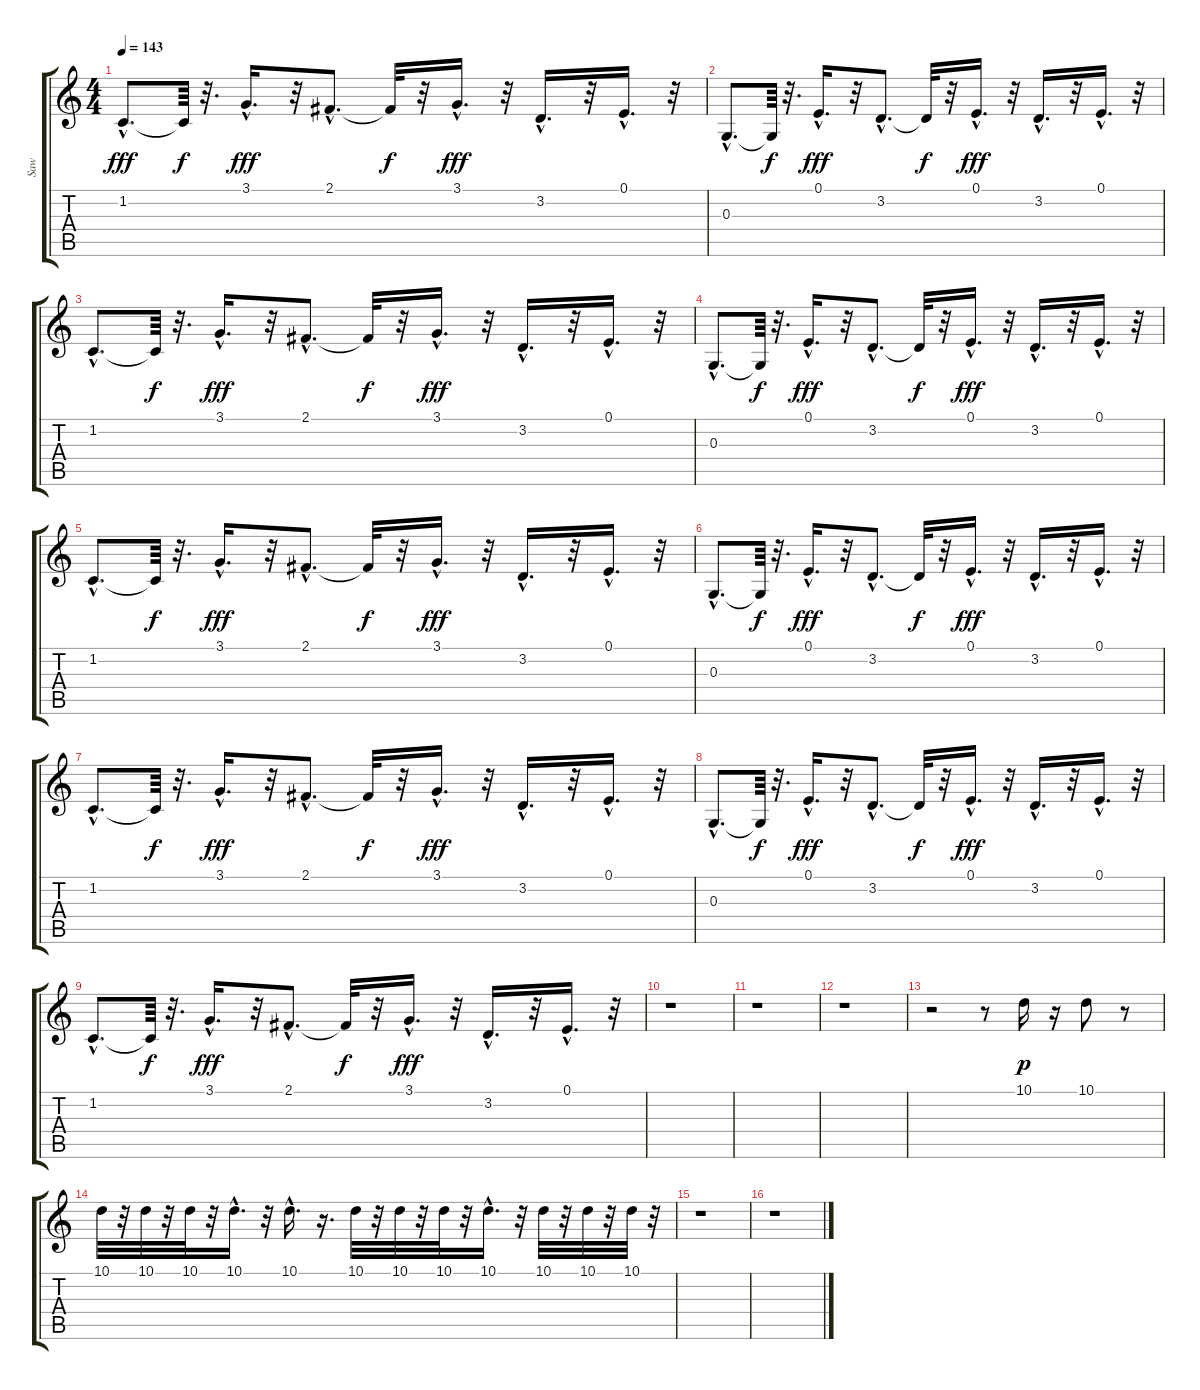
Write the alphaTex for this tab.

\track ("Saw" "Saw") {instrument lead2sawtooth}
\staff {score tabs}
\tuning (E4 B3 G3 D3 A2 E2) {hide}
\ts (4 4)
\tempo 143
\clef g2
\ks c
1.2{hac}.8{d dy fff} 1.2{t}.64{dy f} r.32{d} 3.1{hac}.16{d dy fff} r.32 2.1{hac}.8{d} 2.1{t}.32{dy f} r.32 3.1{hac}.16{d dy fff} r.32 3.2{hac}.16{d} r.32 0.1{hac}.16{d} r.32 |
0.3{hac}.8{d} 0.3{t}.64{dy f} r.32{d} 0.1{hac}.16{d dy fff} r.32 3.2{hac}.8{d} 3.2{t}.32{dy f} r.32 0.1{hac}.16{d dy fff} r.32 3.2{hac}.16{d} r.32 0.1{hac}.16{d} r.32 |
1.2{hac}.8{d} 1.2{t}.64{dy f} r.32{d} 3.1{hac}.16{d dy fff} r.32 2.1{hac}.8{d} 2.1{t}.32{dy f} r.32 3.1{hac}.16{d dy fff} r.32 3.2{hac}.16{d} r.32 0.1{hac}.16{d} r.32 |
0.3{hac}.8{d} 0.3{t}.64{dy f} r.32{d} 0.1{hac}.16{d dy fff} r.32 3.2{hac}.8{d} 3.2{t}.32{dy f} r.32 0.1{hac}.16{d dy fff} r.32 3.2{hac}.16{d} r.32 0.1{hac}.16{d} r.32 |
1.2{hac}.8{d} 1.2{t}.64{dy f} r.32{d} 3.1{hac}.16{d dy fff} r.32 2.1{hac}.8{d} 2.1{t}.32{dy f} r.32 3.1{hac}.16{d dy fff} r.32 3.2{hac}.16{d} r.32 0.1{hac}.16{d} r.32 |
0.3{hac}.8{d} 0.3{t}.64{dy f} r.32{d} 0.1{hac}.16{d dy fff} r.32 3.2{hac}.8{d} 3.2{t}.32{dy f} r.32 0.1{hac}.16{d dy fff} r.32 3.2{hac}.16{d} r.32 0.1{hac}.16{d} r.32 |
1.2{hac}.8{d} 1.2{t}.64{dy f} r.32{d} 3.1{hac}.16{d dy fff} r.32 2.1{hac}.8{d} 2.1{t}.32{dy f} r.32 3.1{hac}.16{d dy fff} r.32 3.2{hac}.16{d} r.32 0.1{hac}.16{d} r.32 |
0.3{hac}.8{d} 0.3{t}.64{dy f} r.32{d} 0.1{hac}.16{d dy fff} r.32 3.2{hac}.8{d} 3.2{t}.32{dy f} r.32 0.1{hac}.16{d dy fff} r.32 3.2{hac}.16{d} r.32 0.1{hac}.16{d} r.32 |
1.2{hac}.8{d} 1.2{t}.64{dy f} r.32{d} 3.1{hac}.16{d dy fff} r.32 2.1{hac}.8{d} 2.1{t}.32{dy f} r.32 3.1{hac}.16{d dy fff} r.32 3.2{hac}.16{d} r.32 0.1{hac}.16{d} r.32 |
r.1 |
r.1 |
r.1 |
r.2 r.8 10.1.16{dy p} r.16 10.1.8 r.8 |
10.1.32 r.32 10.1.32 r.32 10.1.32 r.32 10.1{hac}.16{d} r.32 10.1{hac}.16{d} r.16{d} 10.1.32 r.32 10.1.32 r.32 10.1.32 r.32 10.1{hac}.16{d} r.32 10.1.32 r.32 10.1.32 r.32 10.1.32 r.32 |
r.1 |
r.1
